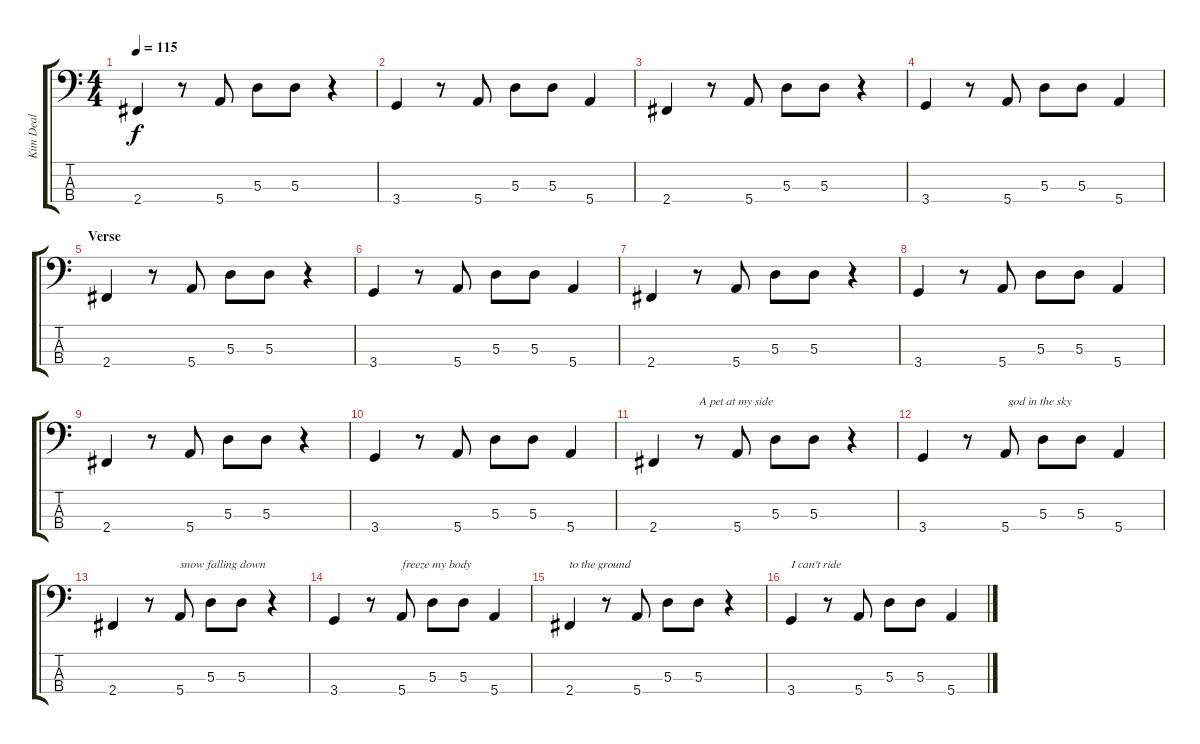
\track ("Kim Deal" "Kim Deal") {instrument electricbasspick}
\staff {score tabs}
\tuning (G2 D2 A1 E1) {hide}
\ts (4 4)
\tempo 115
\clef f4
\ks c
2.4.4{dy f instrument electricbasspick} r.8 5.4.8 5.3.8 5.3.8 r.4 |
3.4.4 r.8 5.4.8 5.3.8 5.3.8 5.4.4 |
2.4.4 r.8 5.4.8 5.3.8 5.3.8 r.4 |
3.4.4 r.8 5.4.8 5.3.8 5.3.8 5.4.4 |
\section ("" "Verse")
2.4.4 r.8 5.4.8 5.3.8 5.3.8 r.4 |
3.4.4 r.8 5.4.8 5.3.8 5.3.8 5.4.4 |
2.4.4 r.8 5.4.8 5.3.8 5.3.8 r.4 |
3.4.4 r.8 5.4.8 5.3.8 5.3.8 5.4.4 |
2.4.4 r.8 5.4.8 5.3.8 5.3.8 r.4 |
3.4.4 r.8 5.4.8 5.3.8 5.3.8 5.4.4 |
\section ("" "")
2.4.4 r.8{txt "A pet at my side"} 5.4.8 5.3.8 5.3.8 r.4 |
3.4.4 r.8 5.4.8{txt " god in the sky"} 5.3.8 5.3.8 5.4.4 |
2.4.4 r.8 5.4.8{txt "snow falling down"} 5.3.8 5.3.8 r.4 |
3.4.4 r.8 5.4.8{txt "freeze my body "} 5.3.8 5.3.8 5.4.4 |
2.4.4{txt "to the ground"} r.8 5.4.8 5.3.8 5.3.8 r.4 |
3.4.4{txt "I can't ride"} r.8 5.4.8 5.3.8 5.3.8 5.4.4
